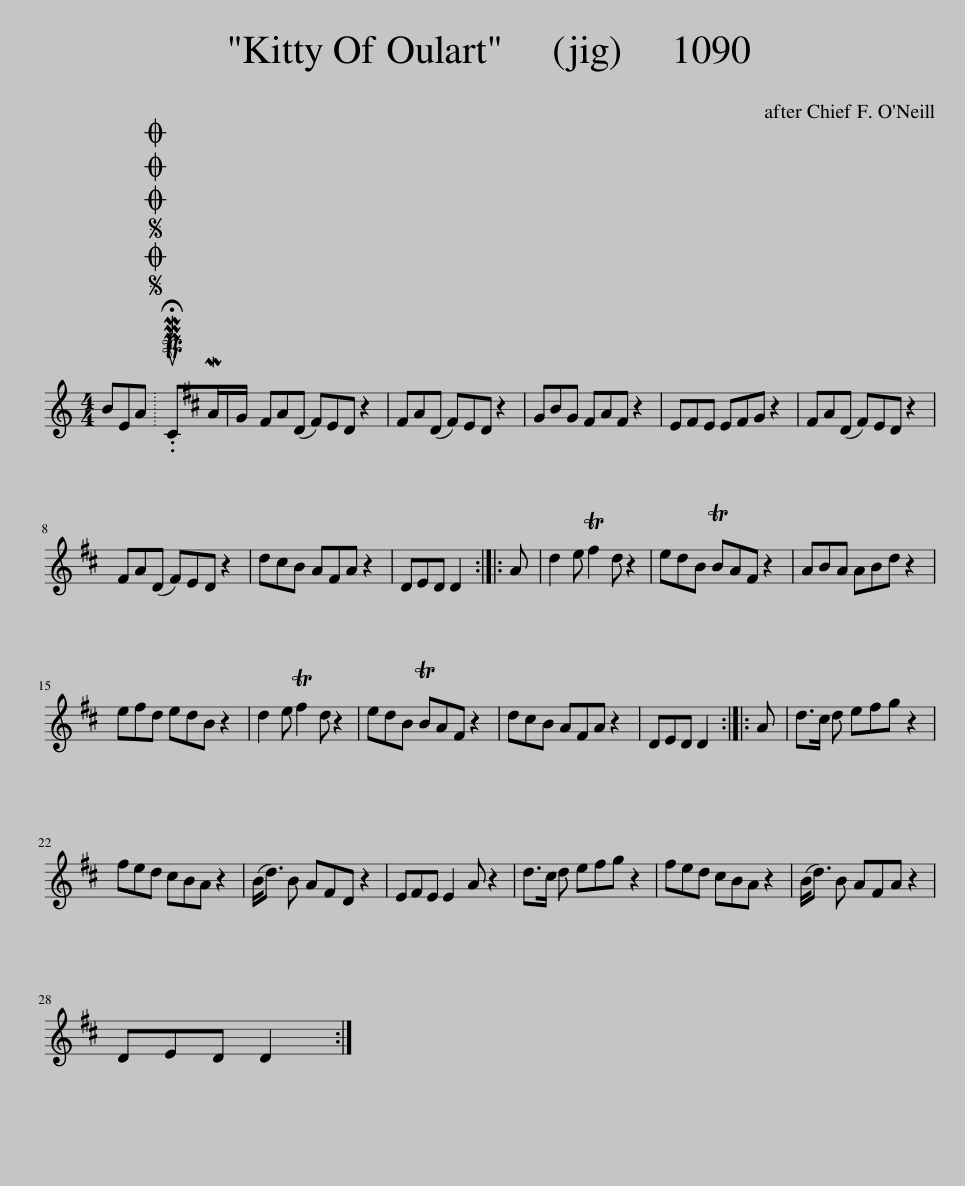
X:1
L:1/8
M:4/4
I:linebreak $
K:C
V:1 treble
V:1
 BEA |SOSOOO .!fermata!PMTuCMA/G/ | ^FA(D F)ED z2 | ^FA(D F)ED z2 | GBG ^FAF z2 | %5
 E^FE EFG z2 | ^FA(D F)ED z2 |$ ^FA(D F)ED z2 | d^cB A^FA z2 | DED D2 :: %10
 A | d2 e T^f2 d z2 | edB TBA^F z2 | ABA ABd z2 |$ e^fd edB z2 | %15
 d2 e T^f2 d z2 | edB TBA^F z2 | d^cB A^FA z2 | DED D2 :: A | %20
 d>^c d e^fg z2 |$ ^fed ^cBA z2 | (B<d) B A^FD z2 | E^FE E2 A z2 | d>^c d e^fg z2 | %25
 ^fed ^cBA z2 | (B<d) B A^FA z2 |$ DED D2 :| %28
